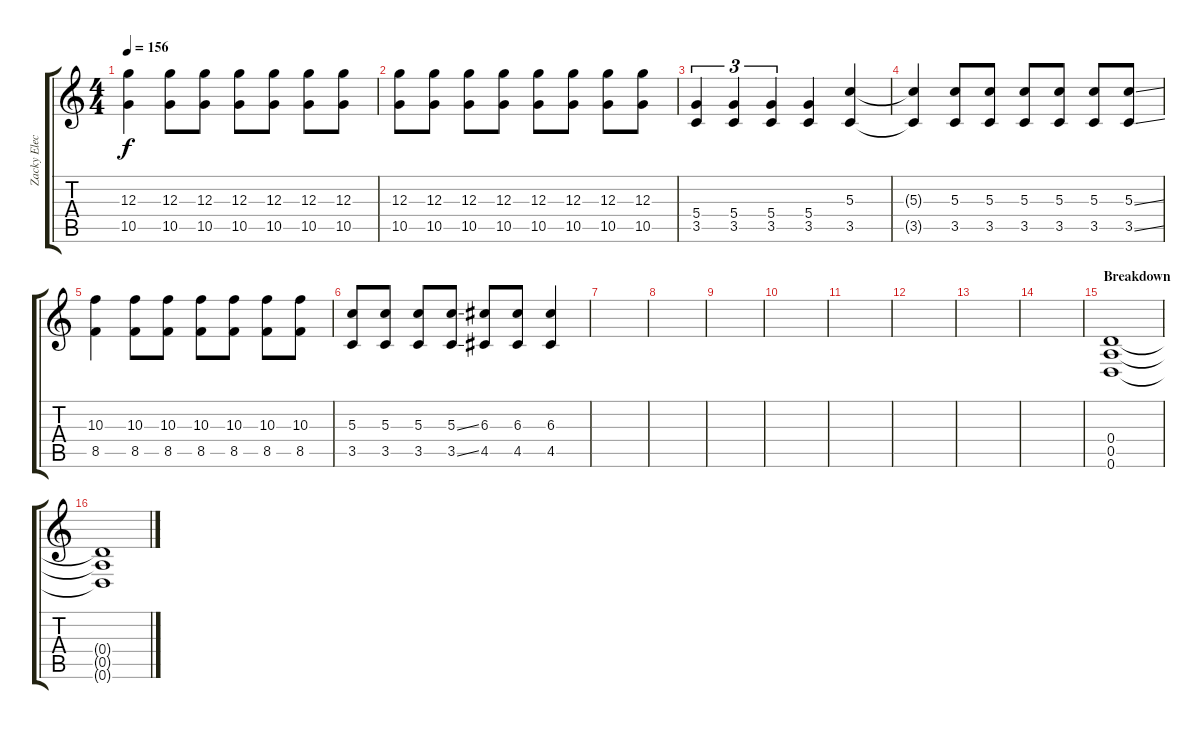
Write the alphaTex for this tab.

\track ("Zacky Electric" "Zacky Elec") {instrument distortionguitar}
\staff {score tabs}
\tuning (E4 B3 G3 D3 A2 D2) {hide}
\ts (4 4)
\tempo 156
\clef g2
\ks c
(12.3 10.5).4{dy f} (12.3 10.5).8 (12.3 10.5).8 (12.3 10.5).8 (12.3 10.5).8 (12.3 10.5).8 (12.3 10.5).8 |
(12.3 10.5).8 (12.3 10.5).8 (12.3 10.5).8 (12.3 10.5).8 (12.3 10.5).8 (12.3 10.5).8 (12.3 10.5).8 (12.3 10.5).8 |
(5.4 3.5).4{tu (3 2) volume 16} (5.4 3.5).4{tu (3 2)} (5.4 3.5).4{tu (3 2)} (5.4 3.5).4 (5.3 3.5).4{volume 8} |
(5.3{t} 3.5{t}).4 (5.3 3.5).8 (5.3 3.5).8 (5.3 3.5).8 (5.3 3.5).8 (5.3 3.5).8 (5.3{ss} 3.5{ss}).8 |
(10.3 8.5).4 (10.3 8.5).8 (10.3 8.5).8 (10.3 8.5).8 (10.3 8.5).8 (10.3 8.5).8 (10.3 8.5).8 |
(5.3 3.5).8 (5.3 3.5).8 (5.3 3.5).8 (5.3{ss} 3.5{ss}).8 (6.3 4.5).8 (6.3 4.5).8 (6.3 4.5).4 |
|
|
|
|
|
|
|
|
\section ("" "Breakdown")
(0.4 0.5 0.6).1 |
(0.4{t} 0.5{t} 0.6{t}).1
